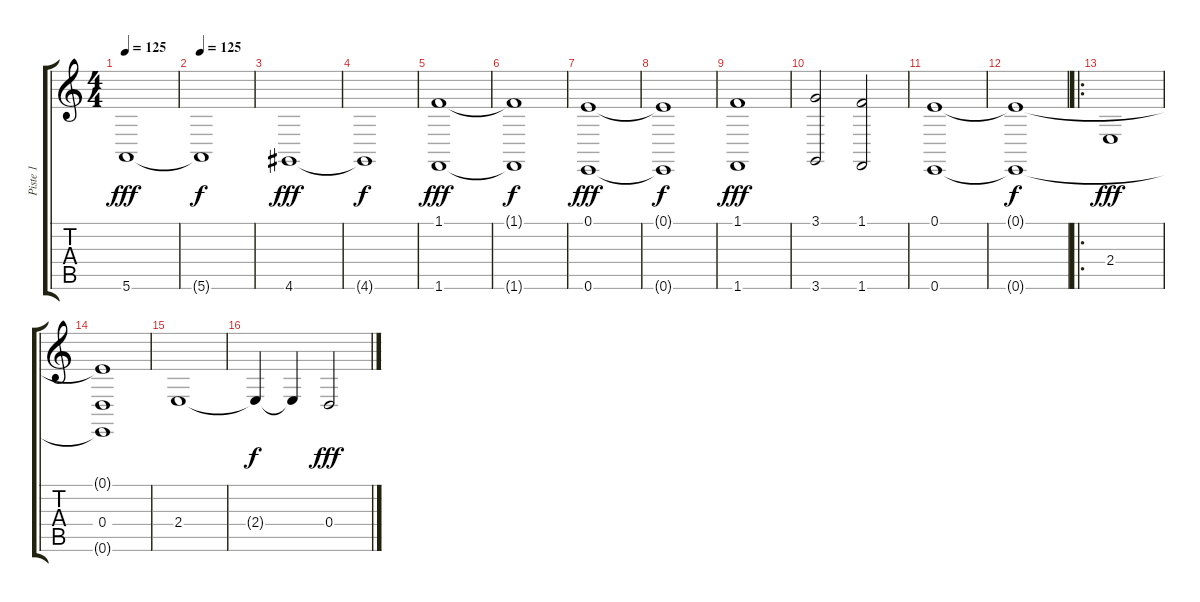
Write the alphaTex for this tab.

\track ("Piste 1" "Piste 1") {instrument choiraahs}
\staff {score tabs}
\tuning (E4 B3 G3 D3 A2 E2) {hide}
\ts (4 4)
\tempo 125
\clef g2
\ks c
5.6.1{dy fff} |
\tempo 125
5.6{t}.1{dy f} |
4.6.1{dy fff} |
4.6{t}.1{dy f} |
(1.1 1.6).1{dy fff} |
(1.1{t} 1.6{t}).1{dy f} |
(0.1 0.6).1{dy fff} |
(0.1{t} 0.6{t}).1{dy f} |
(1.1 1.6).1{dy fff} |
(3.1 3.6).2 (1.1 1.6).2 |
(0.1 0.6).1 |
(0.1{t} 0.6{t}).1{dy f} |
\ro
2.4.1{dy fff} |
(0.1{t} 0.4 0.6{t}).1 |
2.4.1 |
2.4{t}.4{dy f} 2.4{t}.4 0.4.2{dy fff}
